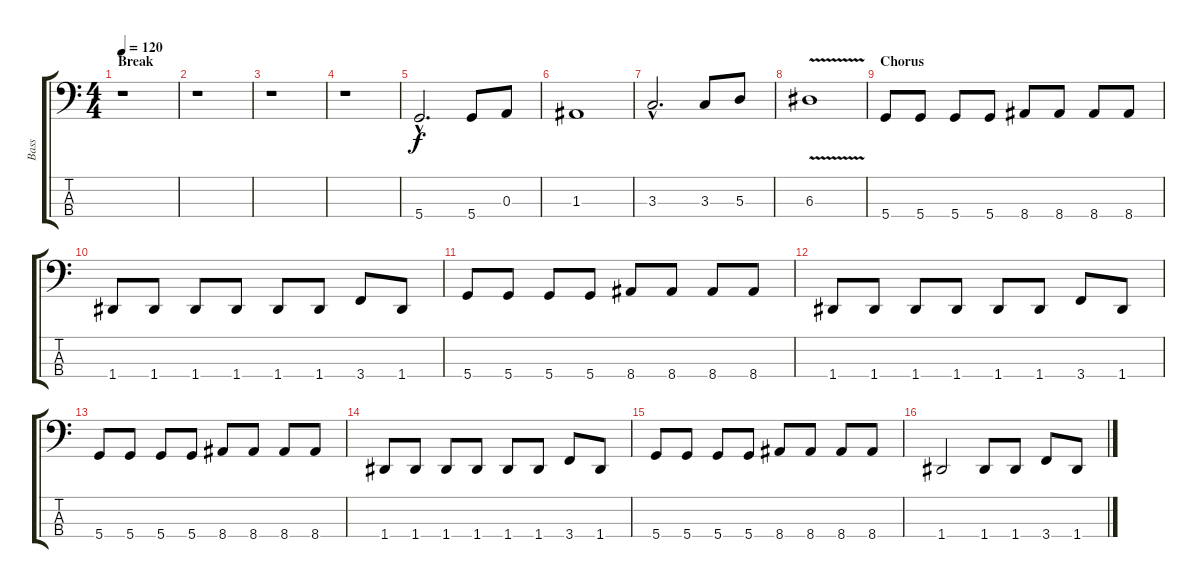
\track ("Bass" "Bass") {instrument electricbassfinger}
\staff {score tabs}
\tuning (G2 D2 A1 D1) {hide}
\ts (4 4)
\section ("" "Break")
\tempo 120
\clef f4
\ks c
r.1{dy f} |
r.1 |
r.1 |
r.1 |
5.4{hac}.2{d} 5.4.8 0.3.8 |
1.3.1 |
3.3{hac}.2{d} 3.3.8 5.3.8 |
6.3{v}.1 |
\section ("" "Chorus")
5.4.8 5.4.8 5.4.8 5.4.8 8.4.8 8.4.8 8.4.8 8.4.8 |
1.4.8 1.4.8 1.4.8 1.4.8 1.4.8 1.4.8 3.4.8 1.4.8 |
5.4.8 5.4.8 5.4.8 5.4.8 8.4.8 8.4.8 8.4.8 8.4.8 |
1.4.8 1.4.8 1.4.8 1.4.8 1.4.8 1.4.8 3.4.8 1.4.8 |
5.4.8 5.4.8 5.4.8 5.4.8 8.4.8 8.4.8 8.4.8 8.4.8 |
1.4.8 1.4.8 1.4.8 1.4.8 1.4.8 1.4.8 3.4.8 1.4.8 |
5.4.8 5.4.8 5.4.8 5.4.8 8.4.8 8.4.8 8.4.8 8.4.8 |
1.4.2 1.4.8 1.4.8 3.4.8 1.4.8
